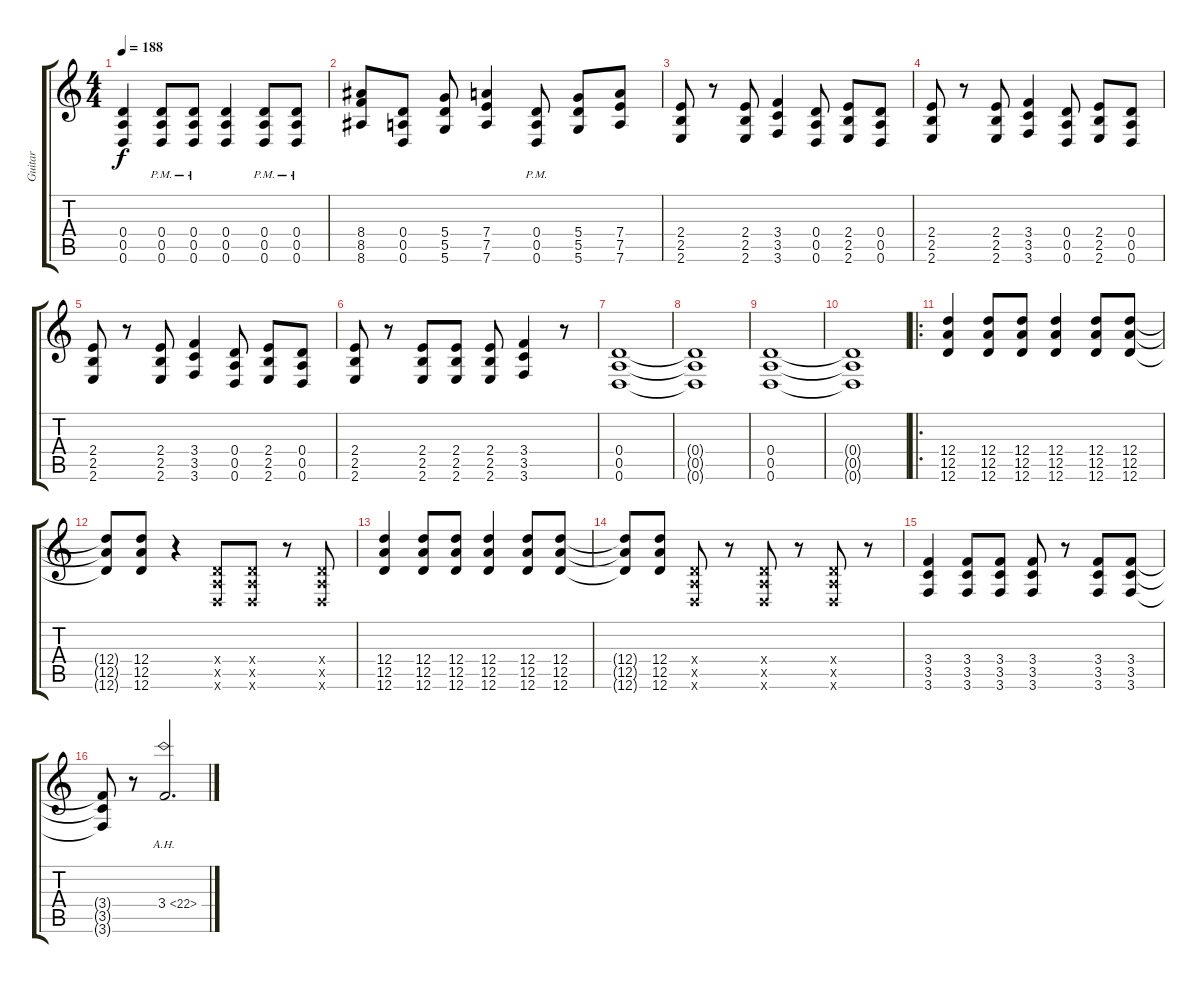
\track ("Guitar" "Guitar") {instrument distortionguitar}
\staff {score tabs}
\tuning (E4 B3 G3 D3 A2 D2) {hide}
\ts (4 4)
\tempo 188
\clef g2
\ks c
(0.4 0.5 0.6).4{dy f} (0.4{pm} 0.5{pm} 0.6{pm}).8 (0.4{pm} 0.5{pm} 0.6{pm}).8 (0.4 0.5 0.6).4 (0.4{pm} 0.5{pm} 0.6{pm}).8 (0.4{pm} 0.5{pm} 0.6{pm}).8 |
(8.4 8.5 8.6).8 (0.4 0.5 0.6).8 (5.4 5.5 5.6).8 (7.4 7.5 7.6).4 (0.4{pm} 0.5{pm} 0.6{pm}).8 (5.4 5.5 5.6).8 (7.4 7.5 7.6).8 |
(2.4 2.5 2.6).8 r.8 (2.4 2.5 2.6).8 (3.4 3.5 3.6).4 (0.4 0.5 0.6).8 (2.4 2.5 2.6).8 (0.4 0.5 0.6).8 |
(2.4 2.5 2.6).8 r.8 (2.4 2.5 2.6).8 (3.4 3.5 3.6).4 (0.4 0.5 0.6).8 (2.4 2.5 2.6).8 (0.4 0.5 0.6).8 |
(2.4 2.5 2.6).8 r.8 (2.4 2.5 2.6).8 (3.4 3.5 3.6).4 (0.4 0.5 0.6).8 (2.4 2.5 2.6).8 (0.4 0.5 0.6).8 |
(2.4 2.5 2.6).8 r.8 (2.4 2.5 2.6).8 (2.4 2.5 2.6).8 (2.4 2.5 2.6).8 (3.4 3.5 3.6).4 r.8 |
(0.4 0.5 0.6).1 |
(0.4{t} 0.5{t} 0.6{t}).1 |
(0.4 0.5 0.6).1 |
(0.4{t} 0.5{t} 0.6{t}).1 |
\ro
(12.4 12.5 12.6).4 (12.4 12.5 12.6).8 (12.4 12.5 12.6).8 (12.4 12.5 12.6).4 (12.4 12.5 12.6).8 (12.4 12.5 12.6).8 |
(12.4{t} 12.5{t} 12.6{t}).8 (12.4 12.5 12.6).8 r.4 (0.4{x} 0.5{x} 0.6{x}).8 (0.4{x} 0.5{x} 0.6{x}).8 r.8 (0.4{x} 0.5{x} 0.6{x}).8 |
(12.4 12.5 12.6).4 (12.4 12.5 12.6).8 (12.4 12.5 12.6).8 (12.4 12.5 12.6).4 (12.4 12.5 12.6).8 (12.4 12.5 12.6).8 |
(12.4{t} 12.5{t} 12.6{t}).8 (12.4 12.5 12.6).8 (0.4{x} 0.5{x} 0.6{x}).8 r.8 (0.4{x} 0.5{x} 0.6{x}).8 r.8 (0.4{x} 0.5{x} 0.6{x}).8 r.8 |
(3.4 3.5 3.6).4 (3.4 3.5 3.6).8 (3.4 3.5 3.6).8 (3.4 3.5 3.6).8 r.8 (3.4 3.5 3.6).8 (3.4 3.5 3.6).8 |
(3.4{t} 3.5{t} 3.6{t}).8 r.8 3.4{ah 19}.2{d}
